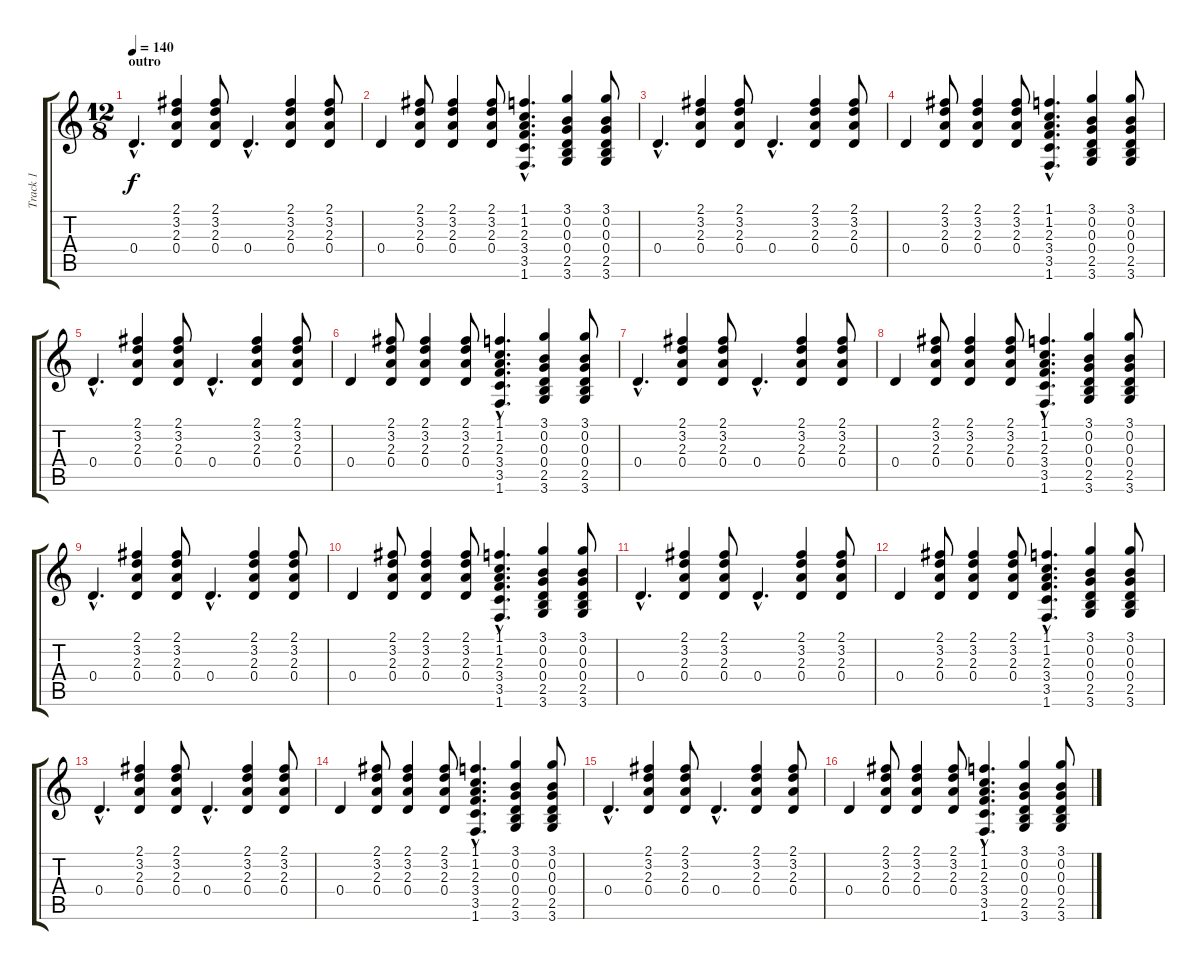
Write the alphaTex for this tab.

\track ("Track 1" "Track 1") {instrument overdrivenguitar}
\staff {score tabs}
\tuning (E4 B3 G3 D3 A2 E2) {hide}
\ts (12 8)
\section ("" "outro")
\tempo 140
\clef g2
\ks c
0.4{hac}.4{d dy f} (2.1 3.2 2.3 0.4).4 (2.1 3.2 2.3 0.4).8 0.4{hac}.4{d} (2.1 3.2 2.3 0.4).4 (2.1 3.2 2.3 0.4).8 |
0.4.4 (2.1 3.2 2.3 0.4).8 (2.1 3.2 2.3 0.4).4 (2.1 3.2 2.3 0.4).8 (1.1{hac} 1.2{hac} 2.3{hac} 3.4{hac} 3.5{hac} 1.6{hac}).4{d} (3.1 0.2 0.3 0.4 2.5 3.6).4 (3.1 0.2 0.3 0.4 2.5 3.6).8 |
0.4{hac}.4{d} (2.1 3.2 2.3 0.4).4 (2.1 3.2 2.3 0.4).8 0.4{hac}.4{d} (2.1 3.2 2.3 0.4).4 (2.1 3.2 2.3 0.4).8 |
0.4.4 (2.1 3.2 2.3 0.4).8 (2.1 3.2 2.3 0.4).4 (2.1 3.2 2.3 0.4).8 (1.1{hac} 1.2{hac} 2.3{hac} 3.4{hac} 3.5{hac} 1.6{hac}).4{d} (3.1 0.2 0.3 0.4 2.5 3.6).4 (3.1 0.2 0.3 0.4 2.5 3.6).8 |
0.4{hac}.4{d} (2.1 3.2 2.3 0.4).4 (2.1 3.2 2.3 0.4).8 0.4{hac}.4{d} (2.1 3.2 2.3 0.4).4 (2.1 3.2 2.3 0.4).8 |
0.4.4 (2.1 3.2 2.3 0.4).8 (2.1 3.2 2.3 0.4).4 (2.1 3.2 2.3 0.4).8 (1.1{hac} 1.2{hac} 2.3{hac} 3.4{hac} 3.5{hac} 1.6{hac}).4{d} (3.1 0.2 0.3 0.4 2.5 3.6).4 (3.1 0.2 0.3 0.4 2.5 3.6).8 |
0.4{hac}.4{d} (2.1 3.2 2.3 0.4).4 (2.1 3.2 2.3 0.4).8 0.4{hac}.4{d} (2.1 3.2 2.3 0.4).4 (2.1 3.2 2.3 0.4).8 |
0.4.4 (2.1 3.2 2.3 0.4).8 (2.1 3.2 2.3 0.4).4 (2.1 3.2 2.3 0.4).8 (1.1{hac} 1.2{hac} 2.3{hac} 3.4{hac} 3.5{hac} 1.6{hac}).4{d} (3.1 0.2 0.3 0.4 2.5 3.6).4 (3.1 0.2 0.3 0.4 2.5 3.6).8 |
0.4{hac}.4{d} (2.1 3.2 2.3 0.4).4 (2.1 3.2 2.3 0.4).8 0.4{hac}.4{d} (2.1 3.2 2.3 0.4).4 (2.1 3.2 2.3 0.4).8 |
0.4.4 (2.1 3.2 2.3 0.4).8 (2.1 3.2 2.3 0.4).4 (2.1 3.2 2.3 0.4).8 (1.1{hac} 1.2{hac} 2.3{hac} 3.4{hac} 3.5{hac} 1.6{hac}).4{d} (3.1 0.2 0.3 0.4 2.5 3.6).4 (3.1 0.2 0.3 0.4 2.5 3.6).8 |
0.4{hac}.4{d} (2.1 3.2 2.3 0.4).4 (2.1 3.2 2.3 0.4).8 0.4{hac}.4{d} (2.1 3.2 2.3 0.4).4 (2.1 3.2 2.3 0.4).8 |
0.4.4 (2.1 3.2 2.3 0.4).8 (2.1 3.2 2.3 0.4).4 (2.1 3.2 2.3 0.4).8 (1.1{hac} 1.2{hac} 2.3{hac} 3.4{hac} 3.5{hac} 1.6{hac}).4{d} (3.1 0.2 0.3 0.4 2.5 3.6).4 (3.1 0.2 0.3 0.4 2.5 3.6).8 |
0.4{hac}.4{d} (2.1 3.2 2.3 0.4).4 (2.1 3.2 2.3 0.4).8 0.4{hac}.4{d} (2.1 3.2 2.3 0.4).4 (2.1 3.2 2.3 0.4).8 |
0.4.4 (2.1 3.2 2.3 0.4).8 (2.1 3.2 2.3 0.4).4 (2.1 3.2 2.3 0.4).8 (1.1{hac} 1.2{hac} 2.3{hac} 3.4{hac} 3.5{hac} 1.6{hac}).4{d} (3.1 0.2 0.3 0.4 2.5 3.6).4 (3.1 0.2 0.3 0.4 2.5 3.6).8 |
0.4{hac}.4{d} (2.1 3.2 2.3 0.4).4 (2.1 3.2 2.3 0.4).8 0.4{hac}.4{d} (2.1 3.2 2.3 0.4).4 (2.1 3.2 2.3 0.4).8 |
0.4.4 (2.1 3.2 2.3 0.4).8 (2.1 3.2 2.3 0.4).4 (2.1 3.2 2.3 0.4).8 (1.1{hac} 1.2{hac} 2.3{hac} 3.4{hac} 3.5{hac} 1.6{hac}).4{d} (3.1 0.2 0.3 0.4 2.5 3.6).4 (3.1 0.2 0.3 0.4 2.5 3.6).8
